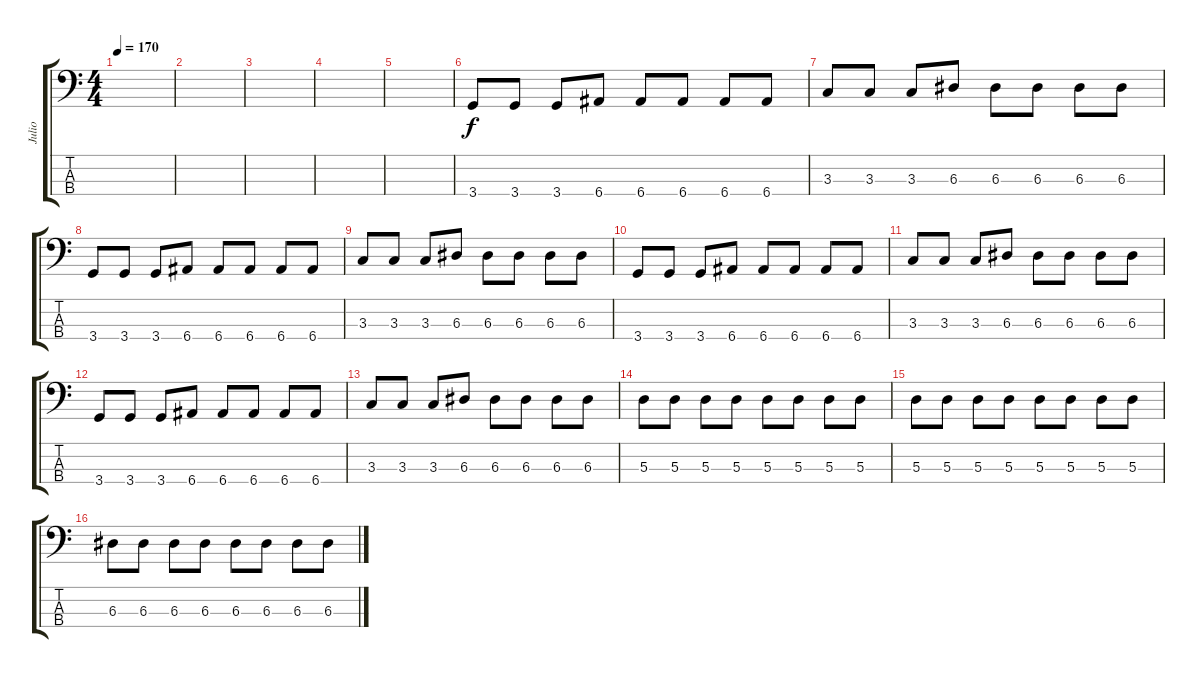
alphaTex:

\track ("Julio" "Julio") {instrument electricbassfinger}
\staff {score tabs}
\tuning (G2 D2 A1 E1) {hide}
\ts (4 4)
\tempo 170
\clef f4
\ks c
|
|
|
|
|
3.4.8 3.4.8 3.4.8 6.4.8 6.4.8 6.4.8 6.4.8 6.4.8 |
3.3.8 3.3.8 3.3.8 6.3.8 6.3.8 6.3.8 6.3.8 6.3.8 |
3.4.8 3.4.8 3.4.8 6.4.8 6.4.8 6.4.8 6.4.8 6.4.8 |
3.3.8 3.3.8 3.3.8 6.3.8 6.3.8 6.3.8 6.3.8 6.3.8 |
3.4.8 3.4.8 3.4.8 6.4.8 6.4.8 6.4.8 6.4.8 6.4.8 |
3.3.8 3.3.8 3.3.8 6.3.8 6.3.8 6.3.8 6.3.8 6.3.8 |
3.4.8 3.4.8 3.4.8 6.4.8 6.4.8 6.4.8 6.4.8 6.4.8 |
3.3.8 3.3.8 3.3.8 6.3.8 6.3.8 6.3.8 6.3.8 6.3.8 |
5.3.8 5.3.8 5.3.8 5.3.8 5.3.8 5.3.8 5.3.8 5.3.8 |
5.3.8 5.3.8 5.3.8 5.3.8 5.3.8 5.3.8 5.3.8 5.3.8 |
6.3.8 6.3.8 6.3.8 6.3.8 6.3.8 6.3.8 6.3.8 6.3.8
